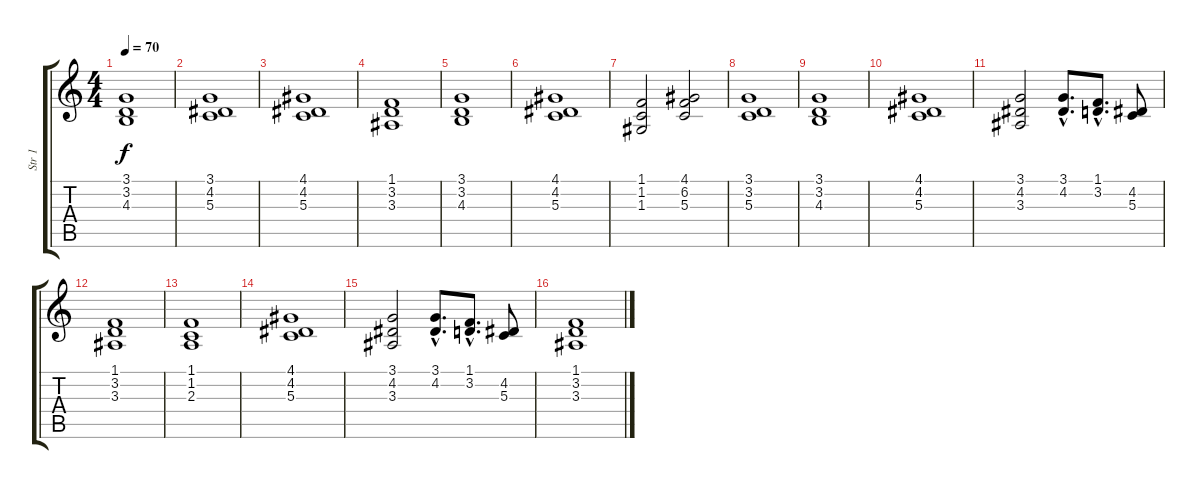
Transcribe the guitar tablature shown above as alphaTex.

\track ("Str 1" "Str 1") {instrument stringensemble2}
\staff {score tabs}
\tuning (E4 B3 G3 D3 A2 E2) {hide}
\ts (4 4)
\tempo 70
\clef g2
\ks c
(3.1 3.2 4.3).1{dy f} |
(3.1 4.2 5.3).1 |
(4.1 4.2 5.3).1 |
(1.1 3.2 3.3).1 |
(3.1 3.2 4.3).1 |
(4.1 4.2 5.3).1 |
(1.1 1.2 1.3).2 (4.1 6.2 5.3).2 |
(3.1 3.2 5.3).1 |
(3.1 3.2 4.3).1 |
(4.1 4.2 5.3).1 |
(3.1 4.2 3.3).2 (3.1{hac} 4.2{hac}).8{d} (1.1{hac} 3.2{hac}).8{d} (4.2 5.3).8 |
(1.1 3.2 3.3).1 |
(1.1 1.2 2.3).1 |
(4.1 4.2 5.3).1 |
(3.1 4.2 3.3).2 (3.1{hac} 4.2{hac}).8{d} (1.1{hac} 3.2{hac}).8{d} (4.2 5.3).8 |
(1.1 3.2 3.3).1
